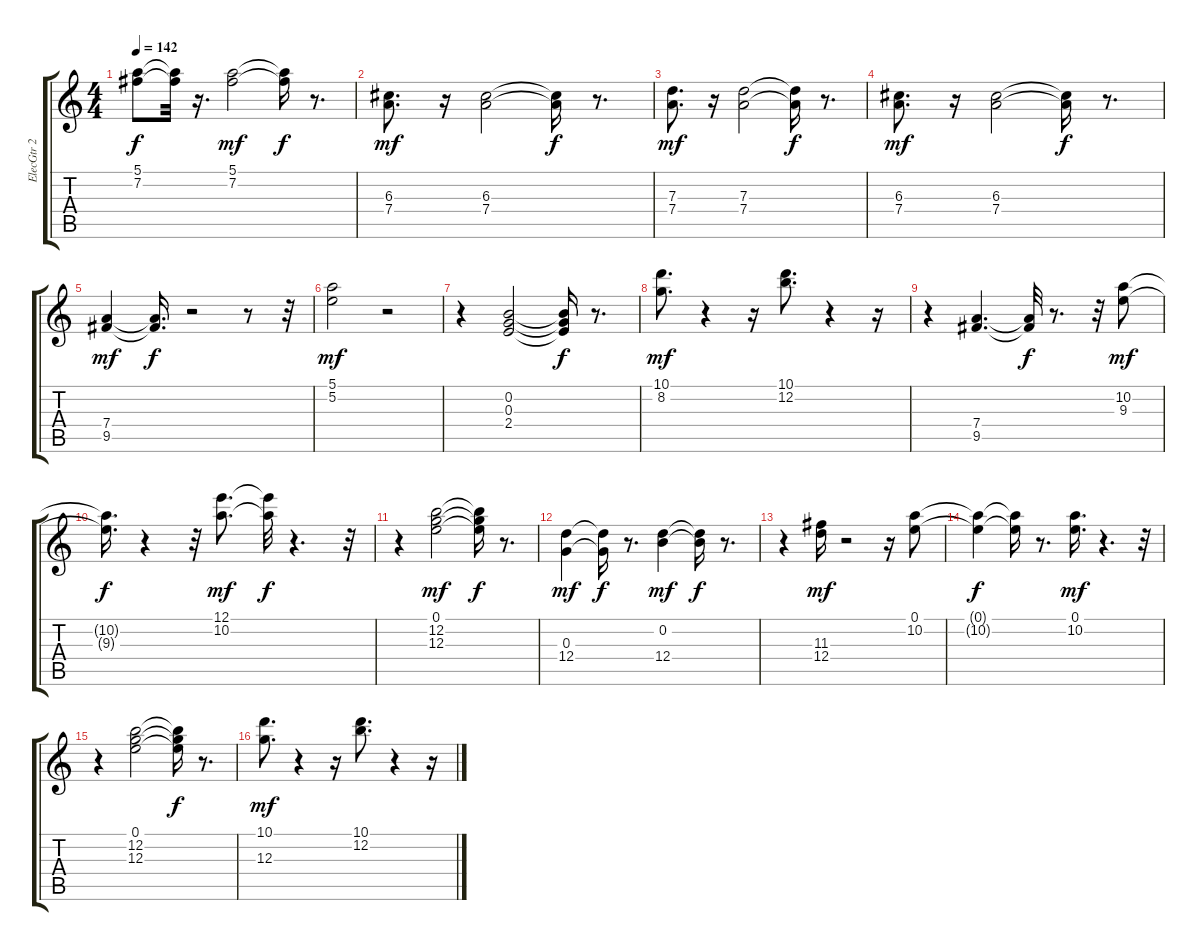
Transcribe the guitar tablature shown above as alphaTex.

\track ("ElecGtr 2" "ElecGtr 2") {instrument overdrivenguitar}
\staff {score tabs}
\tuning (E4 B3 G3 D3 A2 E2) {hide}
\ts (4 4)
\tempo 142
\clef g2
\ks c
(5.1{t} 7.2{t}).8{dy f} (5.1{t} 7.2{t}).32 r.16{d} (5.1 7.2).2{dy mf} (5.1{t} 7.2{t}).16{dy f} r.8{d} |
(6.3 7.4).8{d dy mf} r.16 (6.3 7.4).2 (6.3{t} 7.4{t}).16{dy f} r.8{d} |
(7.3 7.4).8{d dy mf} r.16 (7.3 7.4).2 (7.3{t} 7.4{t}).16{dy f} r.8{d} |
(6.3 7.4).8{d dy mf} r.16 (6.3 7.4).2 (6.3{t} 7.4{t}).16{dy f} r.8{d} |
(7.4 9.5).4{dy mf} (7.4{t} 9.5{t}).16{d dy f} r.2 r.8 r.32 |
(5.1 5.2).2{dy mf} r.2 |
r.4 (0.2 0.3 2.4).2 (0.2{t} 0.3{t} 2.4{t}).16{dy f} r.8{d} |
(10.1 8.2).8{d dy mf} r.4 r.16 (10.1 12.2).8{d} r.4 r.16 |
r.4 (7.4 9.5).4{d} (7.4{t} 9.5{t}).32{dy f} r.8{d} r.32 (10.2 9.3).8{dy mf} |
(10.2{t} 9.3{t}).16{d dy f} r.4 r.32 (12.1 10.2).8{d dy mf} (12.1{t} 10.2{t}).32{dy f} r.4{d} r.32 |
r.4 (0.1 12.2 12.3).2{dy mf} (0.1{t} 12.2{t} 12.3{t}).16{dy f} r.8{d} |
(0.3 12.4).4{dy mf} (0.3{t} 12.4{t}).16{dy f} r.8{d} (0.2 12.4).4{dy mf} (0.2{t} 12.4{t}).16{dy f} r.8{d} |
r.4 (11.3 12.4).16{dy mf} r.2 r.16 (0.1 10.2).8 |
(0.1{t} 10.2{t}).4{dy f} (0.1{t} 10.2{t}).16 r.8{d} (0.1 10.2).16{d dy mf} r.4{d} r.32 |
r.4 (0.1 12.2 12.3).2 (0.1{t} 12.2{t} 12.3{t}).16{dy f} r.8{d} |
(10.1 12.3).8{d dy mf} r.4 r.16 (10.1 12.2).8{d} r.4 r.16
